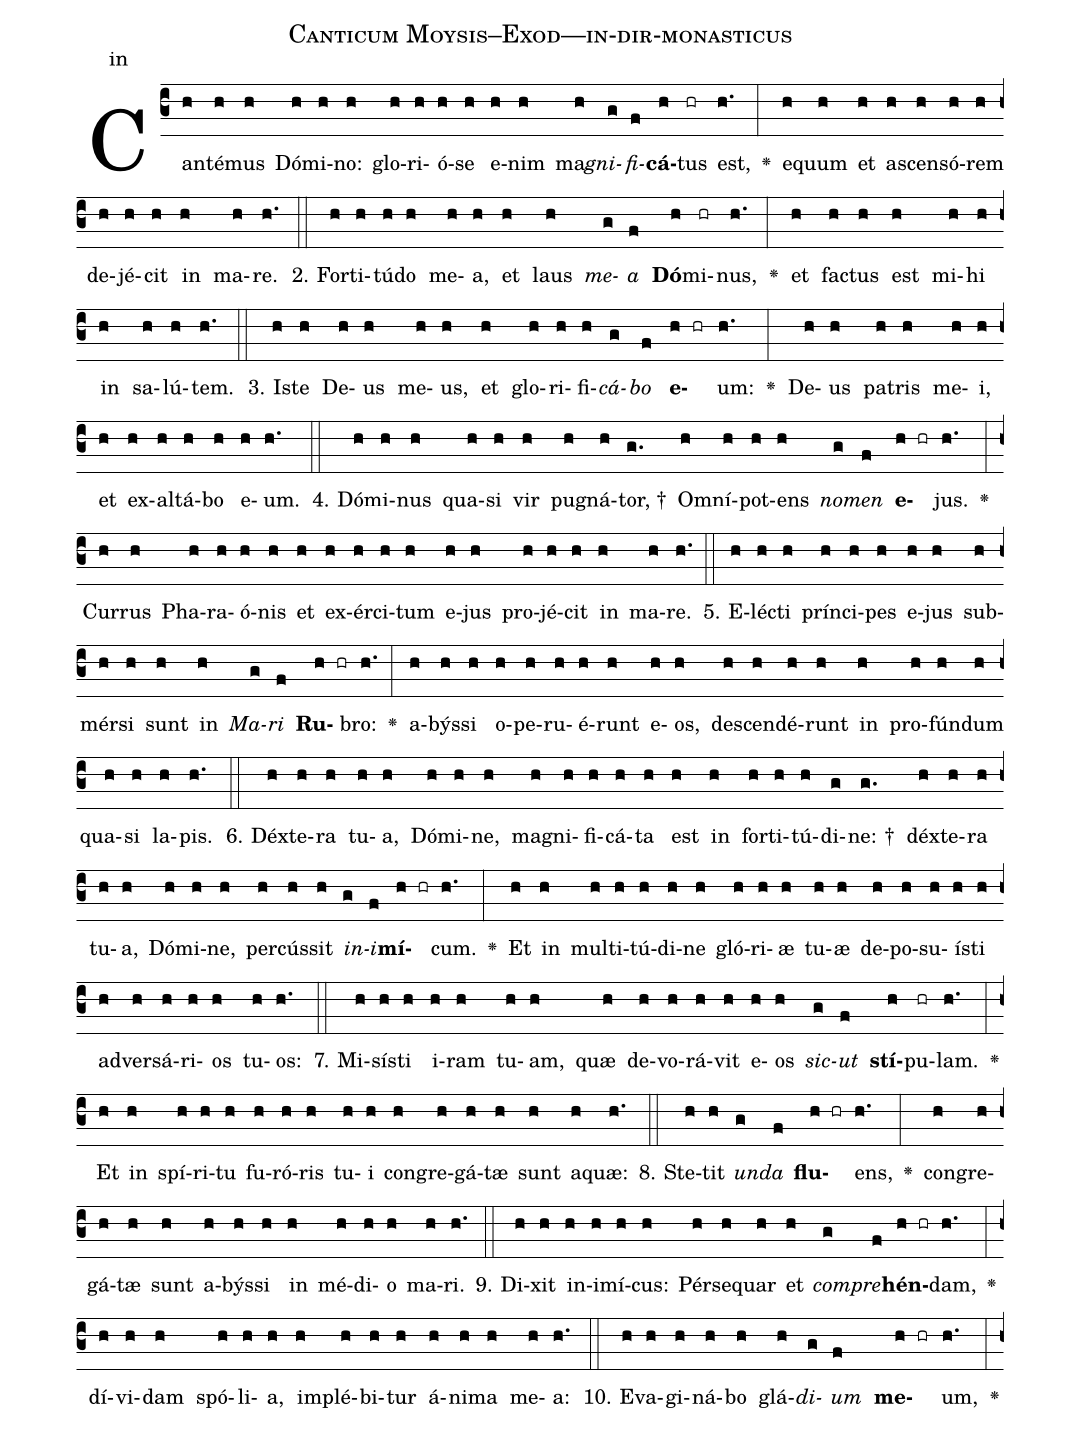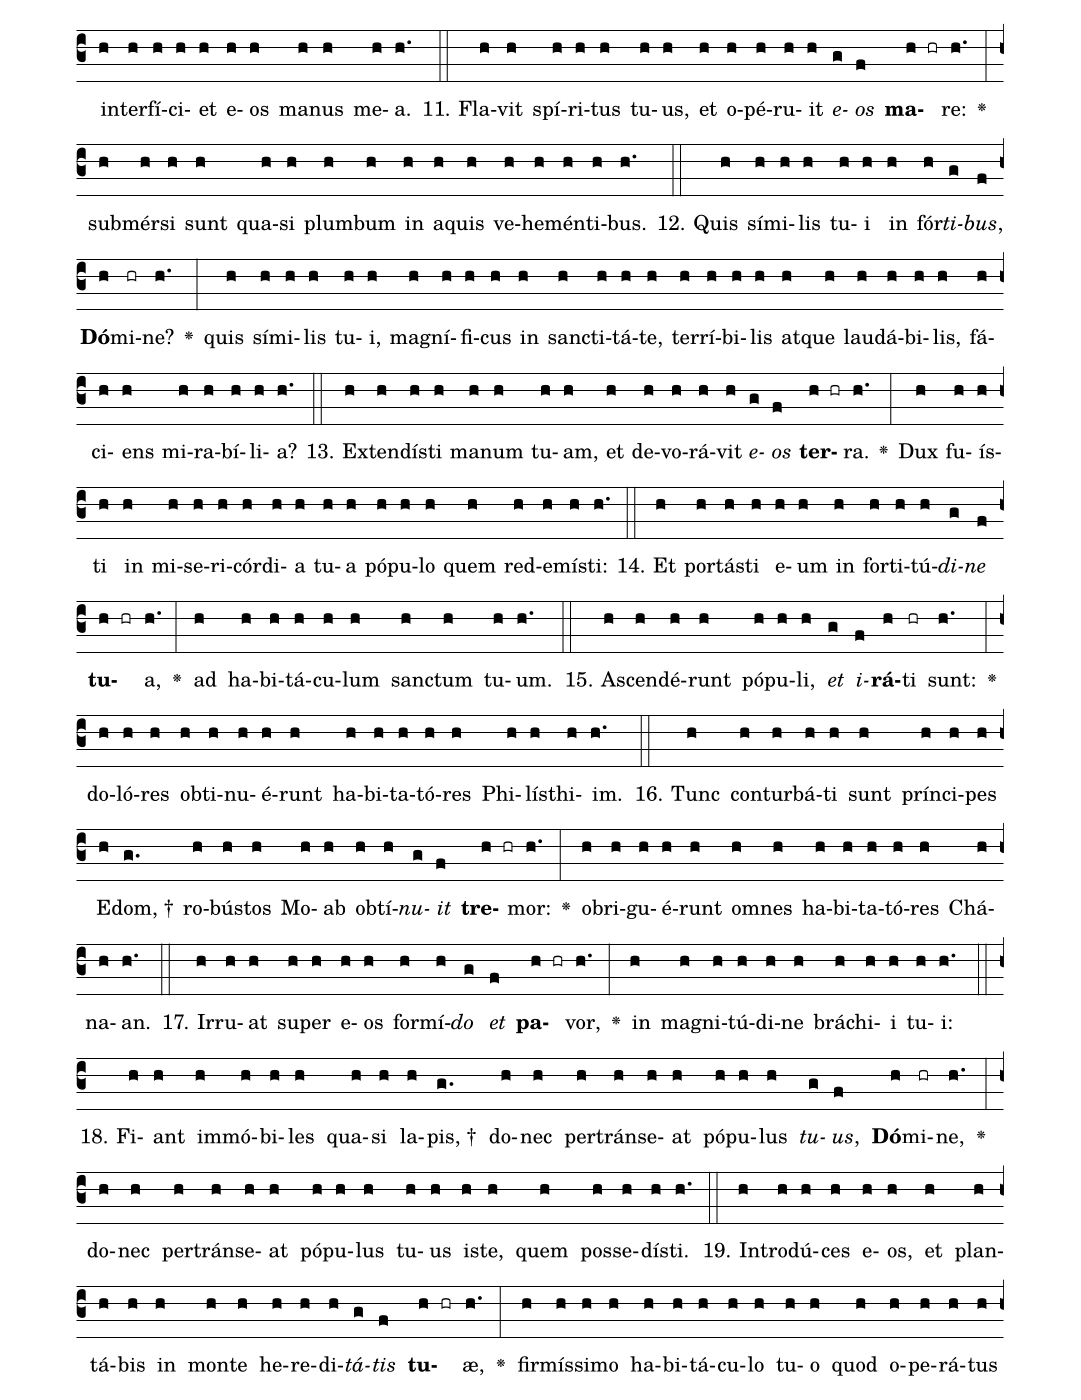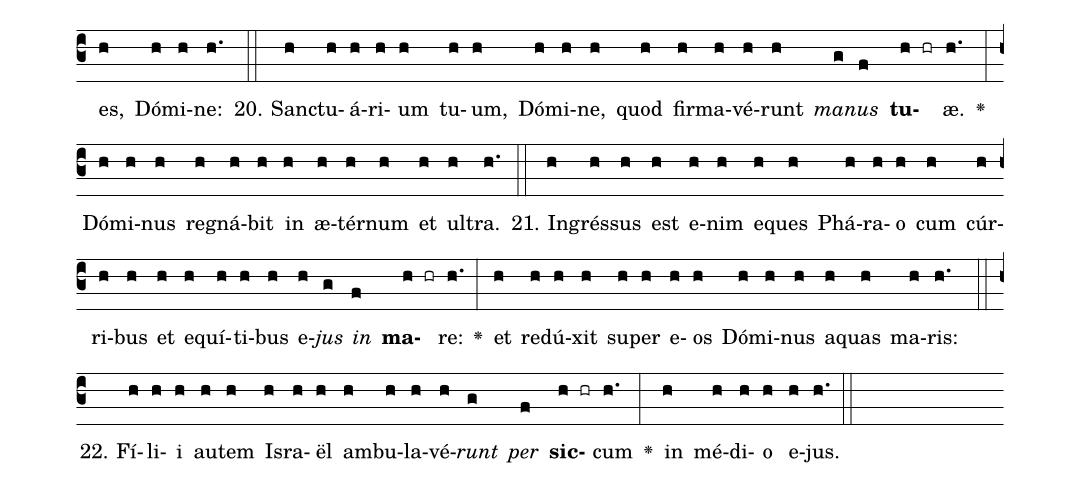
name: Canticum Moysis--Exod---in-dir-monasticus;
annotation: in;
%%
(c3)Can(h)té(h)mus(h) Dó(h)mi(h)no:(h) glo(h)ri(h)ó(h)se(h) e(h)nim(h) ma(h)<i>gni</i>(g)<i>fi</i>(f)<b>cá</b>(h)tus(hr) est,(h.) <v>\greheightstar</v>(:) e(h)quum(h) et(h) a(h)scen(h)só(h)rem(h) de(h)jé(h)cit(h) in(h) ma(h)re.(h.) (::)
2. For(h)ti(h)tú(h)do(h) me(h)a,(h) et(h) laus(h) <i>me</i>(g)<i>a</i>(f) <b>Dó</b>(h)mi(hr)nus,(h.) <v>\greheightstar</v>(:) et(h) fac(h)tus(h) est(h) mi(h)hi(h) in(h) sa(h)lú(h)tem.(h.) (::)
3. Is(h)te(h) De(h)us(h) me(h)us,(h) et(h) glo(h)ri(h)fi(h)<i>cá</i>(g)<i>bo</i>(f) <b>e</b>(h hr)um:(h.) <v>\greheightstar</v>(:) De(h)us(h) pa(h)tris(h) me(h)i,(h) et(h) ex(h)al(h)tá(h)bo(h) e(h)um.(h.) (::)
4. Dó(h)mi(h)nus(h) qua(h)si(h) vir(h) pu(h)gná(h)tor, †(g.) Om(h)ní(h)pot(h)ens(h) <i>no</i>(g)<i>men</i>(f) <b>e</b>(h hr)jus.(h.) <v>\greheightstar</v>(:) Cur(h)rus(h) Pha(h)ra(h)ó(h)nis(h) et(h) ex(h)ér(h)ci(h)tum(h) e(h)jus(h) pro(h)jé(h)cit(h) in(h) ma(h)re.(h.) (::)
5. E(h)léc(h)ti(h) prín(h)ci(h)pes(h) e(h)jus(h) sub(h)mér(h)si(h) sunt(h) in(h) <i>Ma</i>(g)<i>ri</i>(f) <b>Ru</b>(h hr)bro:(h.) <v>\greheightstar</v>(:) a(h)býs(h)si(h) o(h)pe(h)ru(h)é(h)runt(h) e(h)os,(h) de(h)scen(h)dé(h)runt(h) in(h) pro(h)fún(h)dum(h) qua(h)si(h) la(h)pis.(h.) (::)
6. Déx(h)te(h)ra(h) tu(h)a,(h) Dó(h)mi(h)ne,(h) ma(h)gni(h)fi(h)cá(h)ta(h) est(h) in(h) for(h)ti(h)tú(h)di(g)ne: †(g.) déx(h)te(h)ra(h) tu(h)a,(h) Dó(h)mi(h)ne,(h) per(h)cús(h)sit(h) <i>in</i>(g)<i>i</i>(f)<b>mí</b>(h hr)cum.(h.) <v>\greheightstar</v>(:) Et(h) in(h) mul(h)ti(h)tú(h)di(h)ne(h) gló(h)ri(h)æ(h) tu(h)æ(h) de(h)po(h)su(h)ís(h)ti(h) ad(h)ver(h)sá(h)ri(h)os(h) tu(h)os:(h.) (::)
7. Mi(h)sís(h)ti(h) i(h)ram(h) tu(h)am,(h) quæ(h) de(h)vo(h)rá(h)vit(h) e(h)os(h) <i>sic</i>(g)<i>ut</i>(f) <b>stí</b>(h)pu(hr)lam.(h.) <v>\greheightstar</v>(:) Et(h) in(h) spí(h)ri(h)tu(h) fu(h)ró(h)ris(h) tu(h)i(h) con(h)gre(h)gá(h)tæ(h) sunt(h) a(h)quæ:(h.) (::)
8. Ste(h)tit(h) <i>un</i>(g)<i>da</i>(f) <b>flu</b>(h hr)ens,(h.) <v>\greheightstar</v>(:) con(h)gre(h)gá(h)tæ(h) sunt(h) a(h)býs(h)si(h) in(h) mé(h)di(h)o(h) ma(h)ri.(h.) (::)
9. Di(h)xit(h) in(h)i(h)mí(h)cus:(h) Pér(h)se(h)quar(h) et(h) <i>com</i>(g)<i>pre</i>(f)<b>hén</b>(h hr)dam,(h.) <v>\greheightstar</v>(:) dí(h)vi(h)dam(h) spó(h)li(h)a,(h) im(h)plé(h)bi(h)tur(h) á(h)ni(h)ma(h) me(h)a:(h.) (::)
10. E(h)va(h)gi(h)ná(h)bo(h) glá(h)<i>di</i>(g)<i>um</i>(f) <b>me</b>(h hr)um,(h.) <v>\greheightstar</v>(:) in(h)ter(h)fí(h)ci(h)et(h) e(h)os(h) ma(h)nus(h) me(h)a.(h.) (::)
11. Fla(h)vit(h) spí(h)ri(h)tus(h) tu(h)us,(h) et(h) o(h)pé(h)ru(h)it(h) <i>e</i>(g)<i>os</i>(f) <b>ma</b>(h hr)re:(h.) <v>\greheightstar</v>(:) sub(h)mér(h)si(h) sunt(h) qua(h)si(h) plum(h)bum(h) in(h) a(h)quis(h) ve(h)he(h)mén(h)ti(h)bus.(h.) (::)
12. Quis(h) sí(h)mi(h)lis(h) tu(h)i(h) in(h) fór(h)<i>ti</i>(g)<i>bus</i>,(f) <b>Dó</b>(h)mi(hr)ne?(h.) <v>\greheightstar</v>(:) quis(h) sí(h)mi(h)lis(h) tu(h)i,(h) ma(h)gní(h)fi(h)cus(h) in(h) sanc(h)ti(h)tá(h)te,(h) ter(h)rí(h)bi(h)lis(h) at(h)que(h) lau(h)dá(h)bi(h)lis,(h) fá(h)ci(h)ens(h) mi(h)ra(h)bí(h)li(h)a?(h.) (::)
13. Ex(h)ten(h)dís(h)ti(h) ma(h)num(h) tu(h)am,(h) et(h) de(h)vo(h)rá(h)vit(h) <i>e</i>(g)<i>os</i>(f) <b>ter</b>(h hr)ra.(h.) <v>\greheightstar</v>(:) Dux(h) fu(h)ís(h)ti(h) in(h) mi(h)se(h)ri(h)cór(h)di(h)a(h) tu(h)a(h) pó(h)pu(h)lo(h) quem(h) red(h)e(h)mís(h)ti:(h.) (::)
14. Et(h) por(h)tás(h)ti(h) e(h)um(h) in(h) for(h)ti(h)tú(h)<i>di</i>(g)<i>ne</i>(f) <b>tu</b>(h hr)a,(h.) <v>\greheightstar</v>(:) ad(h) ha(h)bi(h)tá(h)cu(h)lum(h) sanc(h)tum(h) tu(h)um.(h.) (::)
15. A(h)scen(h)dé(h)runt(h) pó(h)pu(h)li,(h) <i>et</i>(g) <i>i</i>(f)<b>rá</b>(h)ti(hr) sunt:(h.) <v>\greheightstar</v>(:) do(h)ló(h)res(h) ob(h)ti(h)nu(h)é(h)runt(h) ha(h)bi(h)ta(h)tó(h)res(h) Phi(h)lís(h)thi(h)im.(h.) (::)
16. Tunc(h) con(h)tur(h)bá(h)ti(h) sunt(h) prín(h)ci(h)pes(h) E(h)dom, †(g.) ro(h)bús(h)tos(h) Mo(h)ab(h) ob(h)tí(h)<i>nu</i>(g)<i>it</i>(f) <b>tre</b>(h hr)mor:(h.) <v>\greheightstar</v>(:) ob(h)ri(h)gu(h)é(h)runt(h) om(h)nes(h) ha(h)bi(h)ta(h)tó(h)res(h) Chá(h)na(h)an.(h.) (::)
17. Ir(h)ru(h)at(h) su(h)per(h) e(h)os(h) for(h)mí(h)<i>do</i>(g) <i>et</i>(f) <b>pa</b>(h hr)vor,(h.) <v>\greheightstar</v>(:) in(h) ma(h)gni(h)tú(h)di(h)ne(h) brá(h)chi(h)i(h) tu(h)i:(h.) (::)
18. Fi(h)ant(h) im(h)mó(h)bi(h)les(h) qua(h)si(h) la(h)pis, †(g.) do(h)nec(h) per(h)tráns(h)e(h)at(h) pó(h)pu(h)lus(h) <i>tu</i>(g)<i>us</i>,(f) <b>Dó</b>(h)mi(hr)ne,(h.) <v>\greheightstar</v>(:) do(h)nec(h) per(h)tráns(h)e(h)at(h) pó(h)pu(h)lus(h) tu(h)us(h) is(h)te,(h) quem(h) pos(h)se(h)dís(h)ti.(h.) (::)
19. In(h)tro(h)dú(h)ces(h) e(h)os,(h) et(h) plan(h)tá(h)bis(h) in(h) mon(h)te(h) he(h)re(h)di(h)<i>tá</i>(g)<i>tis</i>(f) <b>tu</b>(h hr)æ,(h.) <v>\greheightstar</v>(:) fir(h)mís(h)si(h)mo(h) ha(h)bi(h)tá(h)cu(h)lo(h) tu(h)o(h) quod(h) o(h)pe(h)rá(h)tus(h) es,(h) Dó(h)mi(h)ne:(h.) (::)
20. Sanc(h)tu(h)á(h)ri(h)um(h) tu(h)um,(h) Dó(h)mi(h)ne,(h) quod(h) fir(h)ma(h)vé(h)runt(h) <i>ma</i>(g)<i>nus</i>(f) <b>tu</b>(h hr)æ.(h.) <v>\greheightstar</v>(:) Dó(h)mi(h)nus(h) re(h)gná(h)bit(h) in(h) æ(h)tér(h)num(h) et(h) ul(h)tra.(h.) (::)
21. In(h)grés(h)sus(h) est(h) e(h)nim(h) e(h)ques(h) Phá(h)ra(h)o(h) cum(h) cúr(h)ri(h)bus(h) et(h) e(h)quí(h)ti(h)bus(h) e(h)<i>jus</i>(g) <i>in</i>(f) <b>ma</b>(h hr)re:(h.) <v>\greheightstar</v>(:) et(h) re(h)dú(h)xit(h) su(h)per(h) e(h)os(h) Dó(h)mi(h)nus(h) a(h)quas(h) ma(h)ris:(h.) (::)
22. Fí(h)li(h)i(h) au(h)tem(h) Is(h)ra(h)ël(h) am(h)bu(h)la(h)vé(h)<i>runt</i>(g) <i>per</i>(f) <b>sic</b>(h hr)cum(h.) <v>\greheightstar</v>(:) in(h) mé(h)di(h)o(h) e(h)jus.(h.) (::)
